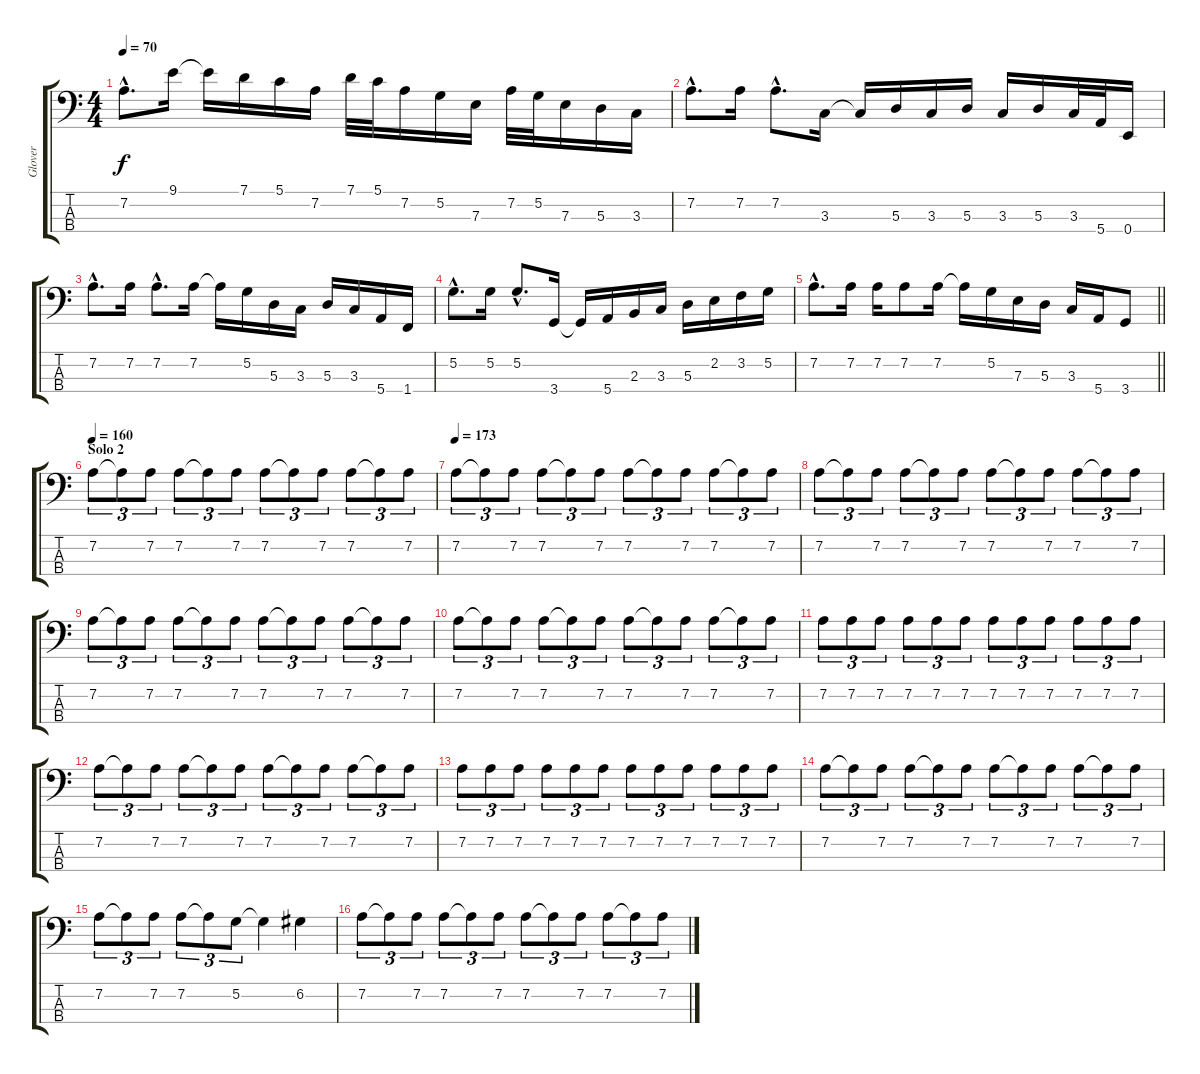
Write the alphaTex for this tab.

\track ("Glover" "Glover") {instrument electricbassfinger}
\staff {score tabs}
\tuning (G2 D2 A1 E1) {hide}
\ts (4 4)
\tempo 70
\clef f4
\ks c
7.2{hac}.8{d dy f} 9.1.16 9.1{t}.16 7.1.16 5.1.16 7.2.16 7.1.32 5.1.32 7.2.16 5.2.16 7.3.16 7.2.32 5.2.32 7.3.16 5.3.16 3.3.16 |
7.2{hac}.8{d} 7.2.16 7.2{hac}.8{d} 3.3.16 3.3{t}.16 5.3.16 3.3.16 5.3.16 3.3.16 5.3.16 3.3.32 5.4.32 0.4.16 |
7.2{hac}.8{d} 7.2.16 7.2{hac}.8{d} 7.2.16 7.2{t}.16 5.2.16 5.3.16 3.3.16 5.3.16 3.3.16 5.4.16 1.4.16 |
5.2{hac}.8{d} 5.2.16 5.2{hac}.8{d} 3.4.16 3.4{t}.16 5.4.16 2.3.16 3.3.16 5.3.16 2.2.16 3.2.16 5.2.16 |
\barLineRight lightlight
7.2{hac}.8{d} 7.2.16 7.2.16 7.2.8 7.2.16 7.2{t}.16 5.2.16 7.3.16 5.3.16 3.3.16 5.4.16 3.4.8 |
\section ("" "Solo 2")
\tempo 160
7.2.8{tu (3 2)} 7.2{t}.8{tu (3 2)} 7.2.8{tu (3 2)} 7.2.8{tu (3 2)} 7.2{t}.8{tu (3 2)} 7.2.8{tu (3 2)} 7.2.8{tu (3 2)} 7.2{t}.8{tu (3 2)} 7.2.8{tu (3 2)} 7.2.8{tu (3 2)} 7.2{t}.8{tu (3 2)} 7.2.8{tu (3 2)} |
\tempo 173
7.2.8{tu (3 2)} 7.2{t}.8{tu (3 2)} 7.2.8{tu (3 2)} 7.2.8{tu (3 2)} 7.2{t}.8{tu (3 2)} 7.2.8{tu (3 2)} 7.2.8{tu (3 2)} 7.2{t}.8{tu (3 2)} 7.2.8{tu (3 2)} 7.2.8{tu (3 2)} 7.2{t}.8{tu (3 2)} 7.2.8{tu (3 2)} |
7.2.8{tu (3 2)} 7.2{t}.8{tu (3 2)} 7.2.8{tu (3 2)} 7.2.8{tu (3 2)} 7.2{t}.8{tu (3 2)} 7.2.8{tu (3 2)} 7.2.8{tu (3 2)} 7.2{t}.8{tu (3 2)} 7.2.8{tu (3 2)} 7.2.8{tu (3 2)} 7.2{t}.8{tu (3 2)} 7.2.8{tu (3 2)} |
7.2.8{tu (3 2)} 7.2{t}.8{tu (3 2)} 7.2.8{tu (3 2)} 7.2.8{tu (3 2)} 7.2{t}.8{tu (3 2)} 7.2.8{tu (3 2)} 7.2.8{tu (3 2)} 7.2{t}.8{tu (3 2)} 7.2.8{tu (3 2)} 7.2.8{tu (3 2)} 7.2{t}.8{tu (3 2)} 7.2.8{tu (3 2)} |
7.2.8{tu (3 2)} 7.2{t}.8{tu (3 2)} 7.2.8{tu (3 2)} 7.2.8{tu (3 2)} 7.2{t}.8{tu (3 2)} 7.2.8{tu (3 2)} 7.2.8{tu (3 2)} 7.2{t}.8{tu (3 2)} 7.2.8{tu (3 2)} 7.2.8{tu (3 2)} 7.2{t}.8{tu (3 2)} 7.2.8{tu (3 2)} |
7.2.8{tu (3 2)} 7.2.8{tu (3 2)} 7.2.8{tu (3 2)} 7.2.8{tu (3 2)} 7.2.8{tu (3 2)} 7.2.8{tu (3 2)} 7.2.8{tu (3 2)} 7.2.8{tu (3 2)} 7.2.8{tu (3 2)} 7.2.8{tu (3 2)} 7.2.8{tu (3 2)} 7.2.8{tu (3 2)} |
7.2.8{tu (3 2)} 7.2{t}.8{tu (3 2)} 7.2.8{tu (3 2)} 7.2.8{tu (3 2)} 7.2{t}.8{tu (3 2)} 7.2.8{tu (3 2)} 7.2.8{tu (3 2)} 7.2{t}.8{tu (3 2)} 7.2.8{tu (3 2)} 7.2.8{tu (3 2)} 7.2{t}.8{tu (3 2)} 7.2.8{tu (3 2)} |
7.2.8{tu (3 2)} 7.2.8{tu (3 2)} 7.2.8{tu (3 2)} 7.2.8{tu (3 2)} 7.2.8{tu (3 2)} 7.2.8{tu (3 2)} 7.2.8{tu (3 2)} 7.2.8{tu (3 2)} 7.2.8{tu (3 2)} 7.2.8{tu (3 2)} 7.2.8{tu (3 2)} 7.2.8{tu (3 2)} |
7.2.8{tu (3 2)} 7.2{t}.8{tu (3 2)} 7.2.8{tu (3 2)} 7.2.8{tu (3 2)} 7.2{t}.8{tu (3 2)} 7.2.8{tu (3 2)} 7.2.8{tu (3 2)} 7.2{t}.8{tu (3 2)} 7.2.8{tu (3 2)} 7.2.8{tu (3 2)} 7.2{t}.8{tu (3 2)} 7.2.8{tu (3 2)} |
7.2.8{tu (3 2)} 7.2{t}.8{tu (3 2)} 7.2.8{tu (3 2)} 7.2.8{tu (3 2)} 7.2{t}.8{tu (3 2)} 5.2.8{tu (3 2)} 5.2{t}.4 6.2.4 |
7.2.8{tu (3 2)} 7.2{t}.8{tu (3 2)} 7.2.8{tu (3 2)} 7.2.8{tu (3 2)} 7.2{t}.8{tu (3 2)} 7.2.8{tu (3 2)} 7.2.8{tu (3 2)} 7.2{t}.8{tu (3 2)} 7.2.8{tu (3 2)} 7.2.8{tu (3 2)} 7.2{t}.8{tu (3 2)} 7.2.8{tu (3 2)}
